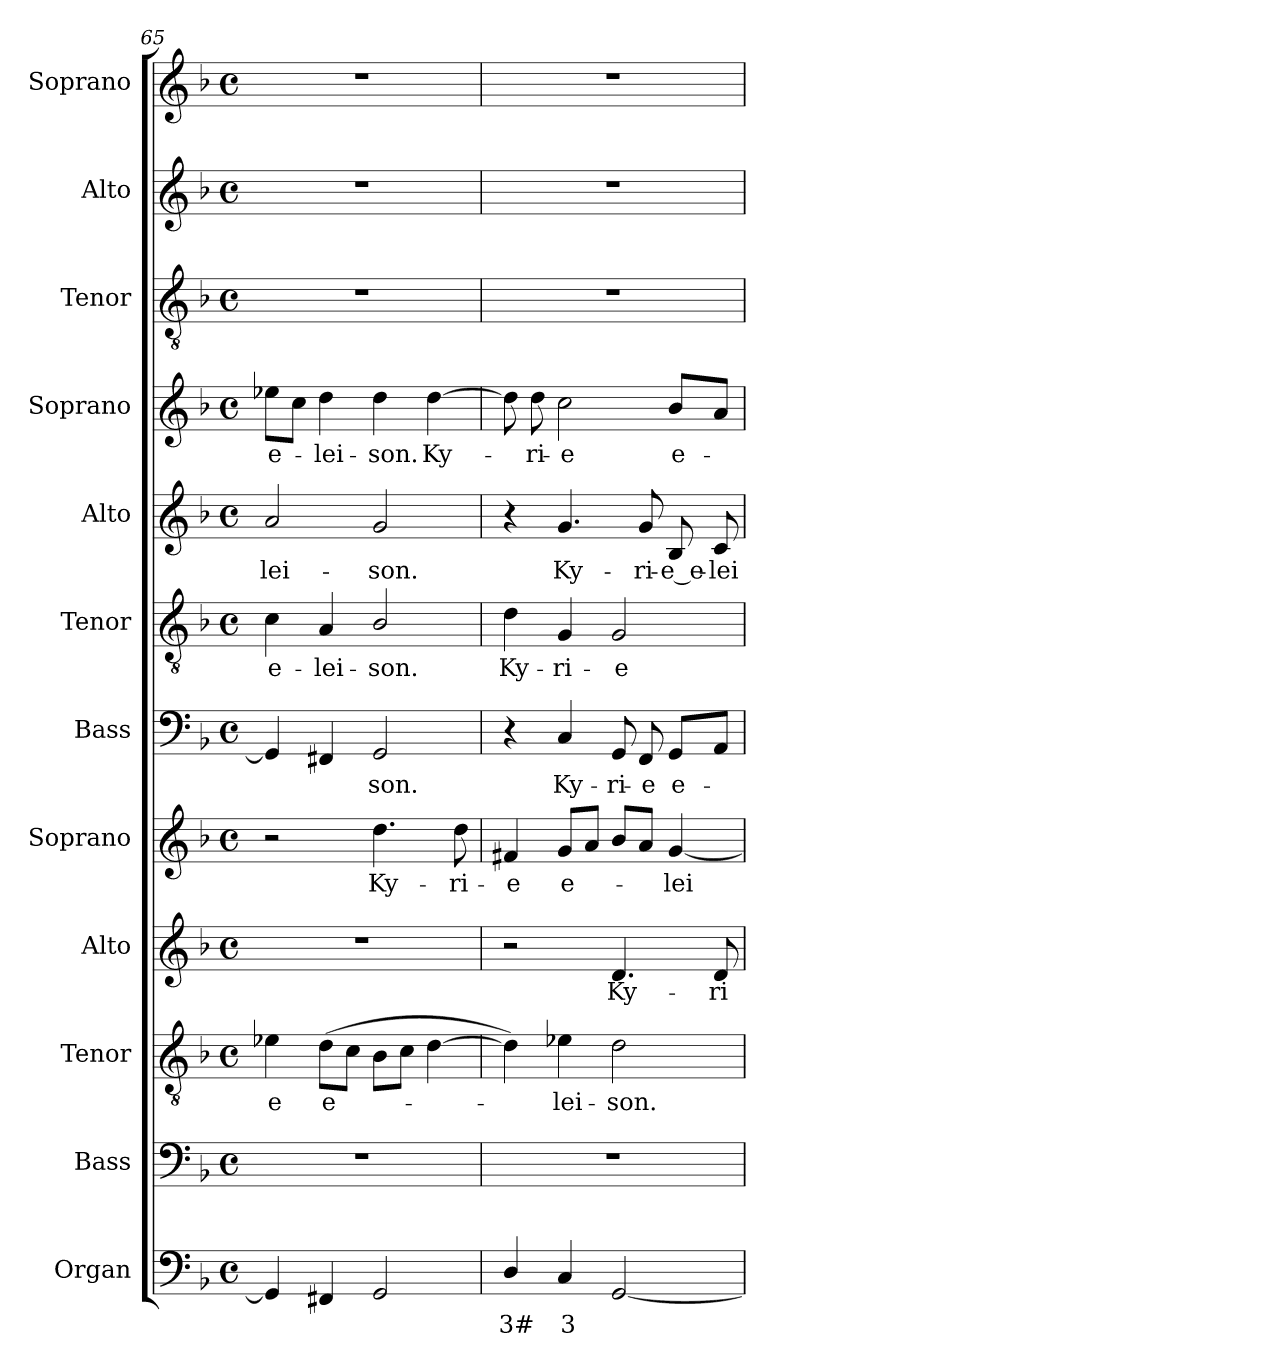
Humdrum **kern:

**kern	**text	**kern	**kern	**text	**kern	**text	**kern	**text	**kern	**text	**kern	**text	**kern	**text	**kern	**text	**kern	**kern	**kern
*part12	*part12	*part11	*part10	*part10	*part9	*part9	*part8	*part8	*part7	*part7	*part6	*part6	*part5	*part5	*part4	*part4	*part3	*part2	*part1
*staff12	*staff12	*staff11	*staff10	*staff10	*staff9	*staff9	*staff8	*staff8	*staff7	*staff7	*staff6	*staff6	*staff5	*staff5	*staff4	*staff4	*staff3	*staff2	*staff1
*I"Organ	*	*I"Bass	*I"Tenor	*	*I"Alto	*	*I"Soprano	*	*I"Bass	*	*I"Tenor	*	*I"Alto	*	*I"Soprano	*	*I"Tenor	*I"Alto	*I"Soprano
*I'Org.	*	*I'B.	*I'T.	*	*I'A.	*	*I'S.	*	*I'B.	*	*I'T.	*	*I'A.	*	*I'S.	*	*I'T.	*I'A.	*I'S.
*clefF4	*	*clefF4	*clefGv2	*	*clefG2	*	*clefG2	*	*clefF4	*	*clefGv2	*	*clefG2	*	*clefG2	*	*clefGv2	*clefG2	*clefG2
*	*	*	*ITrd7c12	*	*	*	*	*	*	*	*ITrd7c12	*	*	*	*	*	*ITrd7c12	*	*
*k[b-]	*	*k[b-]	*k[b-]	*	*k[b-]	*	*k[b-]	*	*k[b-]	*	*k[b-]	*	*k[b-]	*	*k[b-]	*	*k[b-]	*k[b-]	*k[b-]
*F:	*	*F:	*F:	*	*F:	*	*F:	*	*F:	*	*F:	*	*F:	*	*F:	*	*F:	*F:	*F:
*M4/4	*	*M4/4	*M4/4	*	*M4/4	*	*M4/4	*	*M4/4	*	*M4/4	*	*M4/4	*	*M4/4	*	*M4/4	*M4/4	*M4/4
*met(c)	*	*met(c)	*met(c)	*	*met(c)	*	*met(c)	*	*met(c)	*	*met(c)	*	*met(c)	*	*met(c)	*	*met(c)	*met(c)	*met(c)
=65	=65	=65	=65	=65	=65	=65	=65	=65	=65	=65	=65	=65	=65	=65	=65	=65	=65	=65	=65
!	!	!	!	!LO:LY:b:color=#000000	!	!	!	!	!	!	!	!	!	!	!	!	!	!	!
!	!	!	!	!	!	!	!	!	!	!	!	!LO:LY:b:color=#000000	!	!	!	!	!	!	!
!	!	!	!	!	!	!	!	!	!	!	!	!	!	!LO:LY:b:color=#000000	!	!	!	!	!
!	!	!	!	!	!	!	!	!	!	!	!	!	!	!	!	!LO:LY:b:color=#000000	!	!	!
4GGi/]	.	1r	4E-Xi\	-e	1r	.	2r	.	4GGi/]	.	4Ci\	e-	2ai/	-lei-	8ee-Xi\L	e-	1r	1r	1r
.	.	.	.	.	.	.	.	.	.	.	.	.	.	.	8cci\J	.	.	.	.
!	!	!	!	!LO:LY:b:color=#000000	!	!	!	!	!	!	!	!	!	!	!	!	!	!	!
!	!	!	!	!	!	!	!	!	!	!	!	!LO:LY:b:color=#000000	!	!	!	!	!	!	!
!	!	!	!	!	!	!	!	!	!	!	!	!	!	!	!	!LO:LY:b:color=#000000	!	!	!
4FF#Xi/	.	.	(8Di\L	e-	.	.	.	.	4FF#Xi/	.	4AAi/	-lei-	.	.	4ddi\	-lei-	.	.	.
.	.	.	8Ci\J	.	.	.	.	.	.	.	.	.	.	.	.	.	.	.	.
!	!	!	!	!	!	!	!	!LO:LY:b:color=#000000	!	!	!	!	!	!	!	!	!	!	!
!	!	!	!	!	!	!	!	!	!	!LO:LY:b:color=#000000	!	!	!	!	!	!	!	!	!
!	!	!	!	!	!	!	!	!	!	!	!	!LO:LY:b:color=#000000	!	!	!	!	!	!	!
!	!	!	!	!	!	!	!	!	!	!	!	!	!	!LO:LY:b:color=#000000	!	!	!	!	!
!	!	!	!	!	!	!	!	!	!	!	!	!	!	!	!	!LO:LY:b:color=#000000	!	!	!
2GGi/	.	.	8BB-i\L	.	.	.	4.ddi\	Ky-	2GGi/	-son.	2BB-i/	-son.	2gi/	-son.	4ddi\	-son.	.	.	.
.	.	.	8Ci\J	.	.	.	.	.	.	.	.	.	.	.	.	.	.	.	.
!	!	!	!	!	!	!	!	!	!	!	!	!	!	!	!	!LO:LY:b:color=#000000	!	!	!
.	.	.	[>4Di\	.	.	.	.	.	.	.	.	.	.	.	[>4ddi\	Ky-	.	.	.
!	!	!	!	!	!	!	!	!LO:LY:b:color=#000000	!	!	!	!	!	!	!	!	!	!	!
.	.	.	.	.	.	.	8ddi\	-ri-	.	.	.	.	.	.	.	.	.	.	.
=66	=66	=66	=66	=66	=66	=66	=66	=66	=66	=66	=66	=66	=66	=66	=66	=66	=66	=66	=66
!	!LO:LY:b:color=#000000	!	!	!	!	!	!	!	!	!	!	!	!	!	!	!	!	!	!
!	!	!	!	!	!	!	!	!LO:LY:b:color=#000000	!	!	!	!	!	!	!	!	!	!	!
!	!	!	!	!	!	!	!	!	!	!	!	!LO:LY:b:color=#000000	!	!	!	!	!	!	!
4Di/	3#	1r	4Di\])	.	2r	.	4f#Xi/	-e	4r	.	4Di\	Ky-	4r	.	8ddi\]	.	1r	1r	1r
!	!	!	!	!	!	!	!	!	!	!	!	!	!	!	!	!LO:LY:b:color=#000000	!	!	!
.	.	.	.	.	.	.	.	.	.	.	.	.	.	.	8ddi\	-ri-	.	.	.
!	!LO:LY:b:color=#000000	!	!	!	!	!	!	!	!	!	!	!	!	!	!	!	!	!	!
!	!	!	!	!LO:LY:b:color=#000000	!	!	!	!	!	!	!	!	!	!	!	!	!	!	!
!	!	!	!	!	!	!	!	!LO:LY:b:color=#000000	!	!	!	!	!	!	!	!	!	!	!
!	!	!	!	!	!	!	!	!	!	!LO:LY:b:color=#000000	!	!	!	!	!	!	!	!	!
!	!	!	!	!	!	!	!	!	!	!	!	!LO:LY:b:color=#000000	!	!	!	!	!	!	!
!	!	!	!	!	!	!	!	!	!	!	!	!	!	!LO:LY:b:color=#000000	!	!	!	!	!
!	!	!	!	!	!	!	!	!	!	!	!	!	!	!	!	!LO:LY:b:color=#000000	!	!	!
4Ci/	3	.	4E-Xi\	-lei-	.	.	8gi/L	e-	4Ci/	Ky-	4GGi/	-ri-	4.gi/	Ky-	2cci\	-e	.	.	.
.	.	.	.	.	.	.	8ai/J	.	.	.	.	.	.	.	.	.	.	.	.
!	!	!	!	!LO:LY:b:color=#000000	!	!	!	!	!	!	!	!	!	!	!	!	!	!	!
!	!	!	!	!	!	!LO:LY:b:color=#000000	!	!	!	!	!	!	!	!	!	!	!	!	!
!	!	!	!	!	!	!	!	!	!	!LO:LY:b:color=#000000	!	!	!	!	!	!	!	!	!
!	!	!	!	!	!	!	!	!	!	!	!	!LO:LY:b:color=#000000	!	!	!	!	!	!	!
[<2GGi/	.	.	2Di\	-son.	4.di/	Ky-	8b-i/L	.	8GGi/	-ri-	2GGi/	-e	.	.	.	.	.	.	.
!	!	!	!	!	!	!	!	!	!	!LO:LY:b:color=#000000	!	!	!	!	!	!	!	!	!
!	!	!	!	!	!	!	!	!	!	!	!	!	!	!LO:LY:b:color=#000000	!	!	!	!	!
.	.	.	.	.	.	.	8ai/J	.	8FFi/	-e	.	.	8gi/	-ri-	.	.	.	.	.
!	!	!	!	!	!	!	!	!LO:LY:b:color=#000000	!	!	!	!	!	!	!	!	!	!	!
!	!	!	!	!	!	!	!	!	!	!LO:LY:b:color=#000000	!	!	!	!	!	!	!	!	!
!	!	!	!	!	!	!	!	!	!	!	!	!	!	!LO:LY:b:color=#000000	!	!	!	!	!
!	!	!	!	!	!	!	!	!	!	!	!	!	!	!	!	!LO:LY:b:color=#000000	!	!	!
.	.	.	.	.	.	.	[<4gi/	-lei-	8GGi/L	e-	.	.	8B-i/	-e_e-	8b-i/L	e-	.	.	.
!	!	!	!	!	!	!LO:LY:b:color=#000000	!	!	!	!	!	!	!	!	!	!	!	!	!
!	!	!	!	!	!	!	!	!	!	!	!	!	!	!LO:LY:b:color=#000000	!	!	!	!	!
.	.	.	.	.	8di/	-ri-	.	.	8AAi/J	.	.	.	8ci/	-lei-	8ai/J	.	.	.	.
=	=	=	=	=	=	=	=	=	=	=	=	=	=	=	=	=	=	=	=
*-	*-	*-	*-	*-	*-	*-	*-	*-	*-	*-	*-	*-	*-	*-	*-	*-	*-	*-	*-
